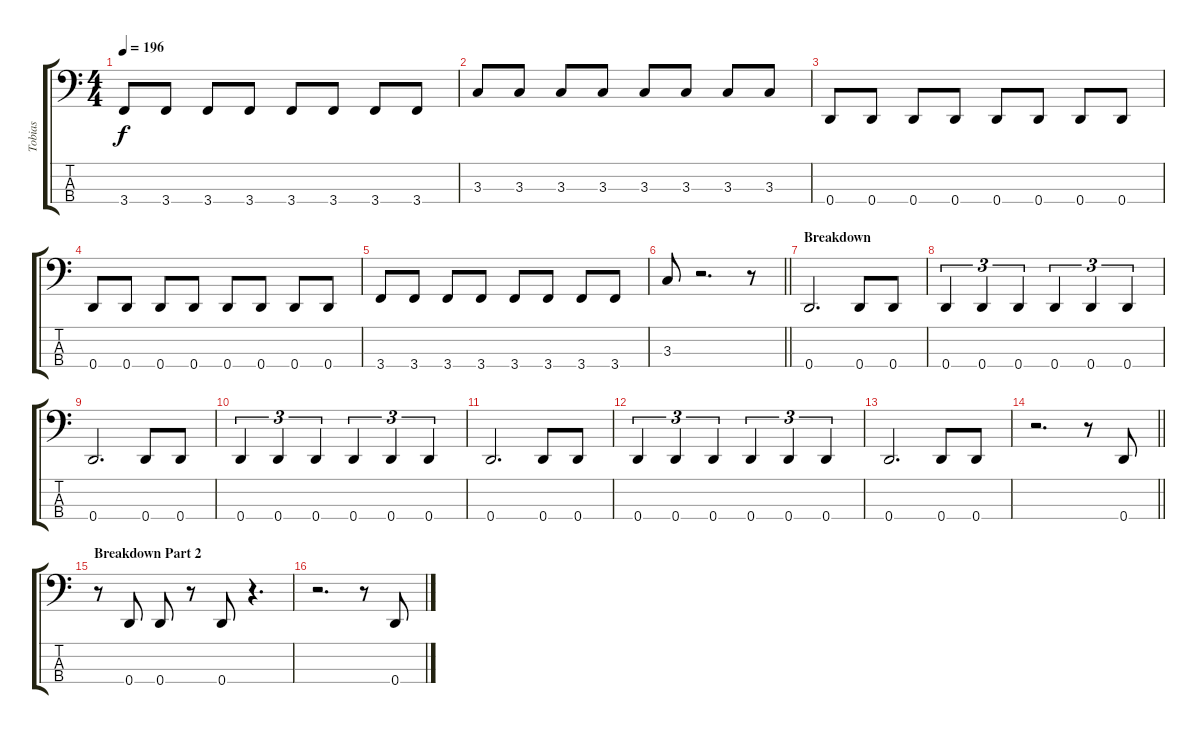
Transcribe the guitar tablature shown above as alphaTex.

\track ("Tobias" "Tobias") {instrument electricbasspick}
\staff {score tabs}
\tuning (G2 D2 A1 D1) {hide}
\ts (4 4)
\tempo 196
\clef f4
\ks aminor
3.4.8{dy f} 3.4.8 3.4.8 3.4.8 3.4.8 3.4.8 3.4.8 3.4.8 |
3.3.8 3.3.8 3.3.8 3.3.8 3.3.8 3.3.8 3.3.8 3.3.8 |
0.4.8 0.4.8 0.4.8 0.4.8 0.4.8 0.4.8 0.4.8 0.4.8 |
0.4.8 0.4.8 0.4.8 0.4.8 0.4.8 0.4.8 0.4.8 0.4.8 |
3.4.8 3.4.8 3.4.8 3.4.8 3.4.8 3.4.8 3.4.8 3.4.8 |
\barLineRight lightlight
3.3.8 r.2{d} r.8 |
\section ("" "Breakdown")
0.4.2{d} 0.4.8 0.4.8 |
0.4.4{tu (3 2)} 0.4.4{tu (3 2)} 0.4.4{tu (3 2)} 0.4.4{tu (3 2)} 0.4.4{tu (3 2)} 0.4.4{tu (3 2)} |
0.4.2{d} 0.4.8 0.4.8 |
0.4.4{tu (3 2)} 0.4.4{tu (3 2)} 0.4.4{tu (3 2)} 0.4.4{tu (3 2)} 0.4.4{tu (3 2)} 0.4.4{tu (3 2)} |
0.4.2{d} 0.4.8 0.4.8 |
0.4.4{tu (3 2)} 0.4.4{tu (3 2)} 0.4.4{tu (3 2)} 0.4.4{tu (3 2)} 0.4.4{tu (3 2)} 0.4.4{tu (3 2)} |
0.4.2{d} 0.4.8 0.4.8 |
\barLineRight lightlight
r.2{d} r.8 0.4.8 |
\section ("" "Breakdown Part 2")
r.8 0.4.8 0.4.8 r.8 0.4.8 r.4{d} |
r.2{d} r.8 0.4.8
